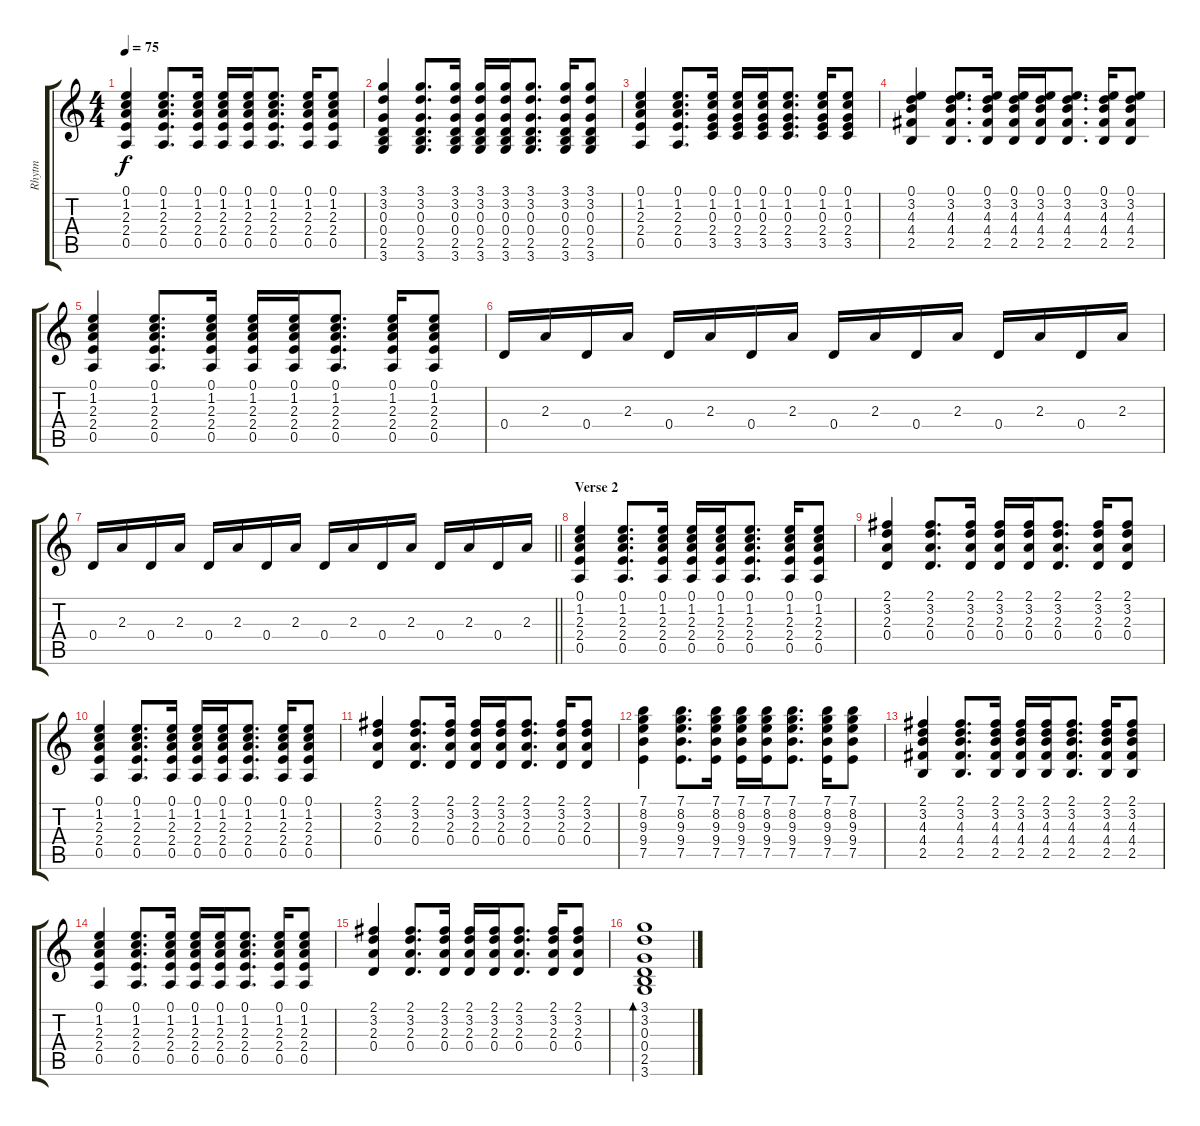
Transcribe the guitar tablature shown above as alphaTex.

\track ("Rhytm" "Rhytm") {instrument acousticguitarsteel}
\staff {score tabs}
\tuning (E4 B3 G3 D3 A2 E2) {hide}
\ts (4 4)
\tempo 75
\clef g2
\ks c
(0.1 1.2 2.3 2.4 0.5).4{dy f} (0.1 1.2 2.3 2.4 0.5).8{d} (0.1 1.2 2.3 2.4 0.5).16 (0.1 1.2 2.3 2.4 0.5).16 (0.1 1.2 2.3 2.4 0.5).16 (0.1 1.2 2.3 2.4 0.5).8{d} (0.1 1.2 2.3 2.4 0.5).16 (0.1 1.2 2.3 2.4 0.5).8 |
(3.1 3.2 0.3 0.4 2.5 3.6).4 (3.1 3.2 0.3 0.4 2.5 3.6).8{d} (3.1 3.2 0.3 0.4 2.5 3.6).16 (3.1 3.2 0.3 0.4 2.5 3.6).16 (3.1 3.2 0.3 0.4 2.5 3.6).16 (3.1 3.2 0.3 0.4 2.5 3.6).8{d} (3.1 3.2 0.3 0.4 2.5 3.6).16 (3.1 3.2 0.3 0.4 2.5 3.6).8 |
(0.1 1.2 2.3 2.4 0.5).4 (0.1 1.2 2.3 2.4 0.5).8{d} (0.1 1.2 0.3 2.4 3.5).16 (0.1 1.2 0.3 2.4 3.5).16 (0.1 1.2 0.3 2.4 3.5).16 (0.1 1.2 0.3 2.4 3.5).8{d} (0.1 1.2 0.3 2.4 3.5).16 (0.1 1.2 0.3 2.4 3.5).8 |
(0.1 3.2 4.3 4.4 2.5).4 (0.1 3.2 4.3 4.4 2.5).8{d} (0.1 3.2 4.3 4.4 2.5).16 (0.1 3.2 4.3 4.4 2.5).16 (0.1 3.2 4.3 4.4 2.5).16 (0.1 3.2 4.3 4.4 2.5).8{d} (0.1 3.2 4.3 4.4 2.5).16 (0.1 3.2 4.3 4.4 2.5).8 |
(0.1 1.2 2.3 2.4 0.5).4 (0.1 1.2 2.3 2.4 0.5).8{d} (0.1 1.2 2.3 2.4 0.5).16 (0.1 1.2 2.3 2.4 0.5).16 (0.1 1.2 2.3 2.4 0.5).16 (0.1 1.2 2.3 2.4 0.5).8{d} (0.1 1.2 2.3 2.4 0.5).16 (0.1 1.2 2.3 2.4 0.5).8 |
0.4.16 2.3.16 0.4.16 2.3.16 0.4.16 2.3.16 0.4.16 2.3.16 0.4.16 2.3.16 0.4.16 2.3.16 0.4.16 2.3.16 0.4.16 2.3.16 |
\barLineRight lightlight
0.4.16 2.3.16 0.4.16 2.3.16 0.4.16 2.3.16 0.4.16 2.3.16 0.4.16 2.3.16 0.4.16 2.3.16 0.4.16 2.3.16 0.4.16 2.3.16 |
\section ("" "Verse 2")
(0.1 1.2 2.3 2.4 0.5).4 (0.1 1.2 2.3 2.4 0.5).8{d} (0.1 1.2 2.3 2.4 0.5).16 (0.1 1.2 2.3 2.4 0.5).16 (0.1 1.2 2.3 2.4 0.5).16 (0.1 1.2 2.3 2.4 0.5).8{d} (0.1 1.2 2.3 2.4 0.5).16 (0.1 1.2 2.3 2.4 0.5).8 |
(2.1 3.2 2.3 0.4).4 (2.1 3.2 2.3 0.4).8{d} (2.1 3.2 2.3 0.4).16 (2.1 3.2 2.3 0.4).16 (2.1 3.2 2.3 0.4).16 (2.1 3.2 2.3 0.4).8{d} (2.1 3.2 2.3 0.4).16 (2.1 3.2 2.3 0.4).8 |
(0.1 1.2 2.3 2.4 0.5).4 (0.1 1.2 2.3 2.4 0.5).8{d} (0.1 1.2 2.3 2.4 0.5).16 (0.1 1.2 2.3 2.4 0.5).16 (0.1 1.2 2.3 2.4 0.5).16 (0.1 1.2 2.3 2.4 0.5).8{d} (0.1 1.2 2.3 2.4 0.5).16 (0.1 1.2 2.3 2.4 0.5).8 |
(2.1 3.2 2.3 0.4).4 (2.1 3.2 2.3 0.4).8{d} (2.1 3.2 2.3 0.4).16 (2.1 3.2 2.3 0.4).16 (2.1 3.2 2.3 0.4).16 (2.1 3.2 2.3 0.4).8{d} (2.1 3.2 2.3 0.4).16 (2.1 3.2 2.3 0.4).8 |
(7.1 8.2 9.3 9.4 7.5).4 (7.1 8.2 9.3 9.4 7.5).8{d} (7.1 8.2 9.3 9.4 7.5).16 (7.1 8.2 9.3 9.4 7.5).16 (7.1 8.2 9.3 9.4 7.5).16 (7.1 8.2 9.3 9.4 7.5).8{d} (7.1 8.2 9.3 9.4 7.5).16 (7.1 8.2 9.3 9.4 7.5).8 |
(2.1 3.2 4.3 4.4 2.5).4 (2.1 3.2 4.3 4.4 2.5).8{d} (2.1 3.2 4.3 4.4 2.5).16 (2.1 3.2 4.3 4.4 2.5).16 (2.1 3.2 4.3 4.4 2.5).16 (2.1 3.2 4.3 4.4 2.5).8{d} (2.1 3.2 4.3 4.4 2.5).16 (2.1 3.2 4.3 4.4 2.5).8 |
(0.1 1.2 2.3 2.4 0.5).4 (0.1 1.2 2.3 2.4 0.5).8{d} (0.1 1.2 2.3 2.4 0.5).16 (0.1 1.2 2.3 2.4 0.5).16 (0.1 1.2 2.3 2.4 0.5).16 (0.1 1.2 2.3 2.4 0.5).8{d} (0.1 1.2 2.3 2.4 0.5).16 (0.1 1.2 2.3 2.4 0.5).8 |
(2.1 3.2 2.3 0.4).4 (2.1 3.2 2.3 0.4).8{d} (2.1 3.2 2.3 0.4).16 (2.1 3.2 2.3 0.4).16 (2.1 3.2 2.3 0.4).16 (2.1 3.2 2.3 0.4).8{d} (2.1 3.2 2.3 0.4).16 (2.1 3.2 2.3 0.4).8 |
(3.1 3.2 0.3 0.4 2.5 3.6).1{bd 120}
